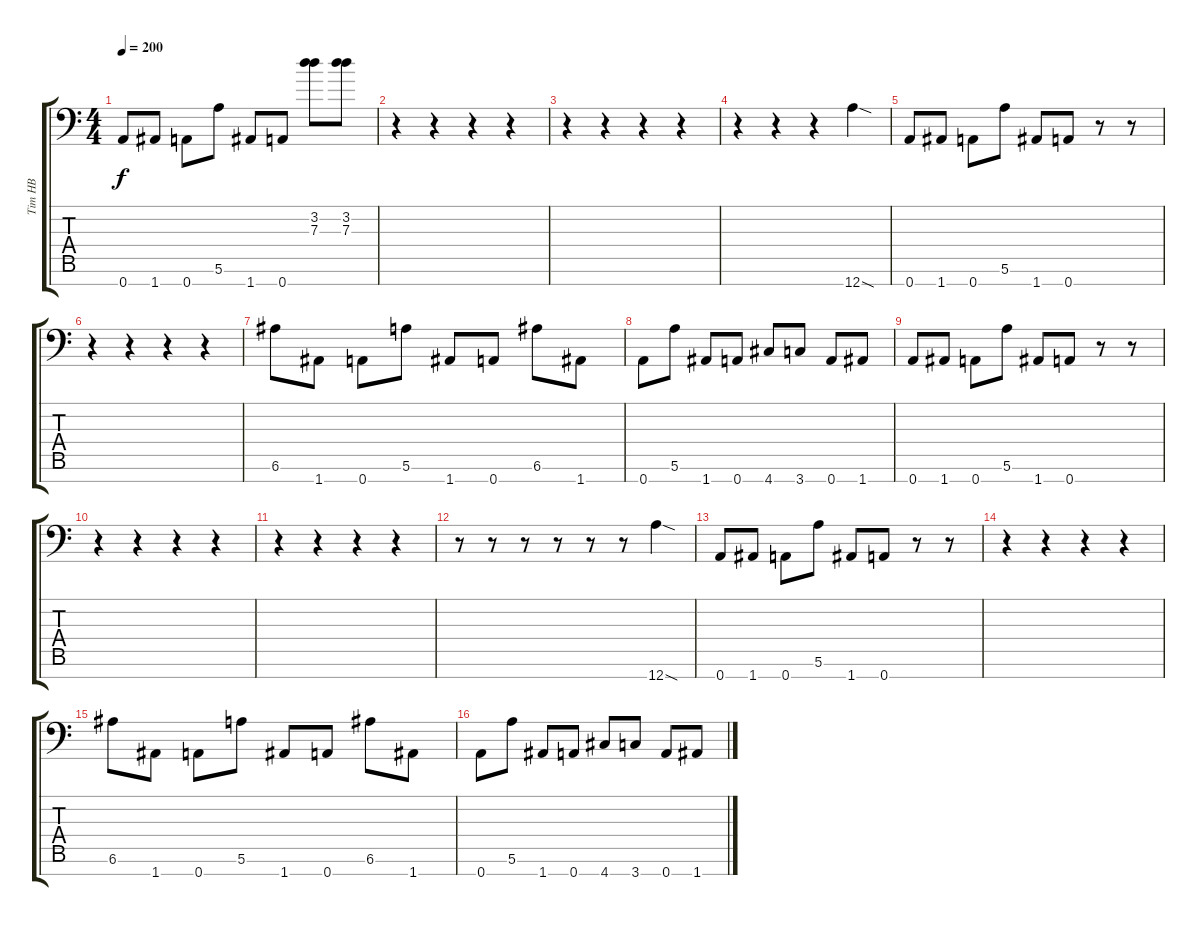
\track ("Tim HB" "Tim HB") {instrument distortionguitar}
\staff {score tabs}
\tuning (E4 B3 G3 D3 A2 E2 A1) {hide}
\ts (4 4)
\tempo 200
\clef f4
\ks c
0.7.8{dy f} 1.7.8 0.7.8 5.6.8 1.7.8 0.7.8 (3.2 7.3).8 (3.2 7.3).8 |
r.4 r.4 r.4 r.4 |
r.4 r.4 r.4 r.4 |
r.4 r.4 r.4 12.7{sod}.4 |
0.7.8 1.7.8 0.7.8 5.6.8 1.7.8 0.7.8 r.8 r.8 |
r.4 r.4 r.4 r.4 |
6.6.8 1.7.8 0.7.8 5.6.8 1.7.8 0.7.8 6.6.8 1.7.8 |
0.7.8 5.6.8 1.7.8 0.7.8 4.7.8 3.7.8 0.7.8 1.7.8 |
0.7.8 1.7.8 0.7.8 5.6.8 1.7.8 0.7.8 r.8 r.8 |
r.4 r.4 r.4 r.4 |
r.4 r.4 r.4 r.4 |
r.8 r.8 r.8 r.8 r.8 r.8 12.7{sod}.4 |
0.7.8 1.7.8 0.7.8 5.6.8 1.7.8 0.7.8 r.8 r.8 |
r.4 r.4 r.4 r.4 |
6.6.8 1.7.8 0.7.8 5.6.8 1.7.8 0.7.8 6.6.8 1.7.8 |
0.7.8 5.6.8 1.7.8 0.7.8 4.7.8 3.7.8 0.7.8 1.7.8
